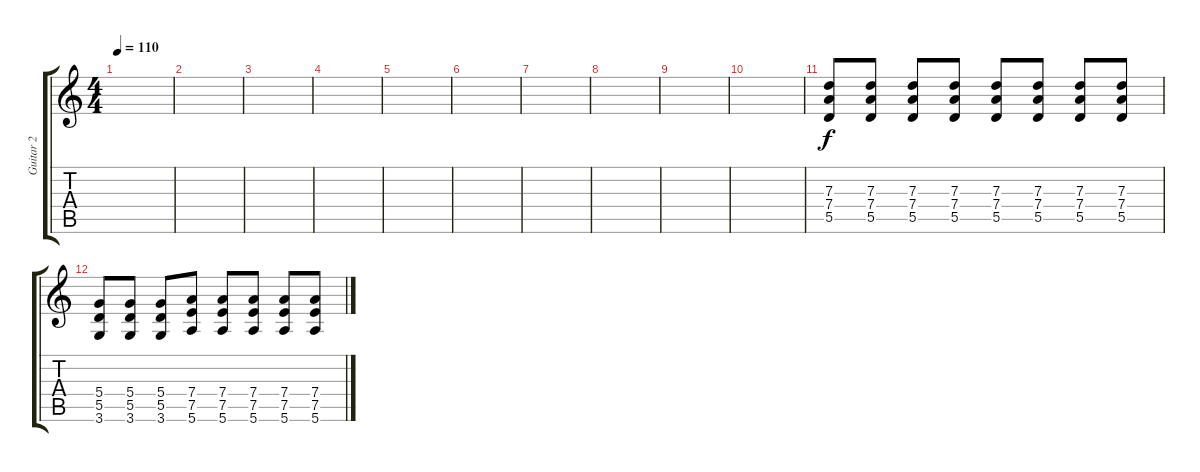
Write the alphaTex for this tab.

\track ("Guitar 2" "Guitar 2") {instrument overdrivenguitar}
\staff {score tabs}
\tuning (E4 B3 G3 D3 A2 E2) {hide}
\ts (4 4)
\tempo 110
\clef g2
\ks c
|
|
|
|
|
|
|
|
|
|
(7.3 7.4 5.5).8 (7.3 7.4 5.5).8 (7.3 7.4 5.5).8 (7.3 7.4 5.5).8 (7.3 7.4 5.5).8 (7.3 7.4 5.5).8 (7.3 7.4 5.5).8 (7.3 7.4 5.5).8 |
(5.4 5.5 3.6).8 (5.4 5.5 3.6).8 (5.4 5.5 3.6).8 (7.4 7.5 5.6).8 (7.4 7.5 5.6).8 (7.4 7.5 5.6).8 (7.4 7.5 5.6).8 (7.4 7.5 5.6).8
